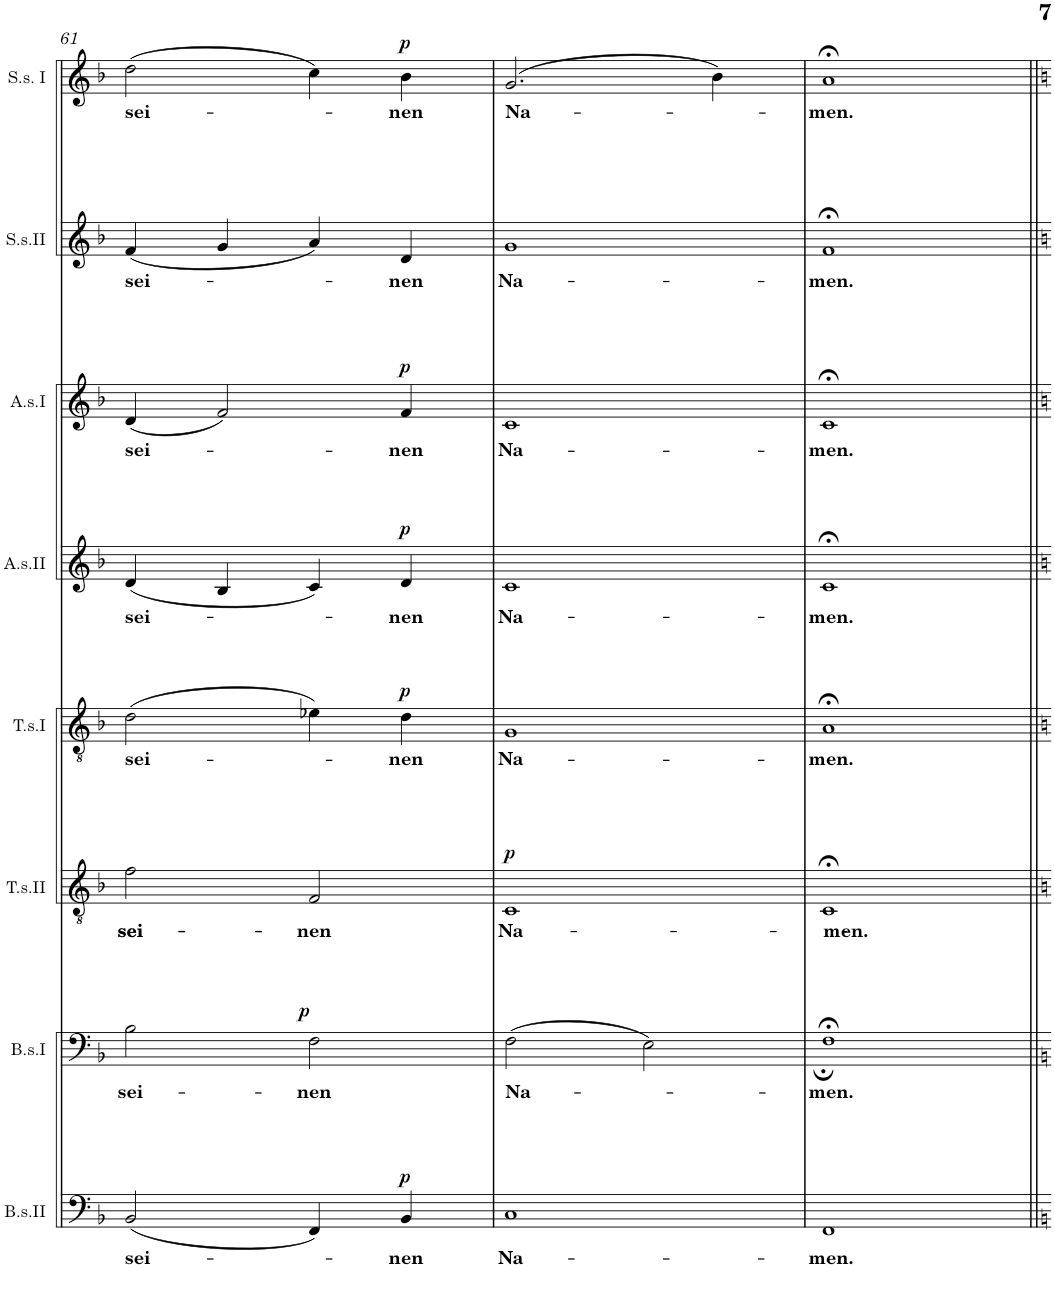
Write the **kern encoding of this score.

**kern	**text	**dynam	**kern	**text	**dynam	**kern	**text	**dynam	**kern	**text	**dynam	**kern	**text	**dynam	**kern	**text	**dynam	**kern	**text	**kern	**text	**dynam
*part8	*part8	*part8	*part7	*part7	*part7	*part6	*part6	*part6	*part5	*part5	*part5	*part4	*part4	*part4	*part3	*part3	*part3	*part2	*part2	*part1	*part1	*part1
*staff8	*staff8	*staff8	*staff7	*staff7	*staff7	*staff6	*staff6	*staff6	*staff5	*staff5	*staff5	*staff4	*staff4	*staff4	*staff3	*staff3	*staff3	*staff2	*staff2	*staff1	*staff1	*staff1
*I"Bass solo II	*	*	*I"Bass solo I	*	*	*I"Tenor solo II	*	*	*I"Tenor solo I	*	*	*I"Alto solo II	*	*	*I"Alto solo I	*	*	*I"Soprano solo II	*	*I"Soprano solo I	*	*
*I'B.s.II	*	*	*I'B.s.I	*	*	*I'T.s.II	*	*	*I'T.s.I	*	*	*I'A.s.II	*	*	*I'A.s.I	*	*	*I'S.s.II	*	*I'S.s. I	*	*
!!LO:PB:g=z
*clefF4	*	*	*clefF4	*	*	*clefGv2	*	*	*clefGv2	*	*	*clefG2	*	*	*clefG2	*	*	*clefG2	*	*clefG2	*	*
*k[b-]	*	*	*k[b-]	*	*	*k[b-]	*	*	*k[b-]	*	*	*k[b-]	*	*	*k[b-]	*	*	*k[b-]	*	*k[b-]	*	*
*M4/4	*	*	*M4/4	*	*	*M4/4	*	*	*M4/4	*	*	*M4/4	*	*	*M4/4	*	*	*M4/4	*	*M4/4	*	*
*met(c)	*	*	*met(c)	*	*	*met(c)	*	*	*met(c)	*	*	*met(c)	*	*	*met(c)	*	*	*met(c)	*	*met(c)	*	*
=61	=61	=61	=61	=61	=61	=61	=61	=61	=61	=61	=61	=61	=61	=61	=61	=61	=61	=61	=61	=61	=61	=61
!	!LO:LY:b	!	!	!LO:LY:b	!	!	!LO:LY:b	!	!	!LO:LY:b	!	!	!LO:LY:b	!	!	!LO:LY:b	!	!	!LO:LY:b	!	!LO:LY:b	!
(2BB-/	sei-	.	2B-\	sei-	.	2f\	sei-	.	(2d\	sei-	.	(4d/	sei-	.	(4d/	sei-	.	(4f/	sei-	(2dd\	sei-	.
.	.	.	.	.	.	.	.	.	.	.	.	4B-/	.	.	2f/)	.	.	4g/	.	.	.	.
!	!	!	!	!LO:LY:b	!LO:DY:a	!	!LO:LY:b	!	!	!	!	!	!	!	!	!	!	!	!	!	!	!
4FF/)	.	.	2F\	-nen	p	2F/	-nen	.	4e-X\)	.	.	4c/)	.	.	.	.	.	4a/)	.	4cc\)	.	.
!	!LO:LY:b	!LO:DY:a	!	!	!	!	!	!	!	!LO:LY:b	!LO:DY:a	!	!LO:LY:b	!LO:DY:a	!	!LO:LY:b	!LO:DY:a	!	!LO:LY:b	!	!LO:LY:b	!LO:DY:a
4BB-/	-nen	p	.	.	.	.	.	.	4d\	-nen	p	4d/	-nen	p	4f/	-nen	p	4d/	-nen	4b-\	-nen	p
=62	=62	=62	=62	=62	=62	=62	=62	=62	=62	=62	=62	=62	=62	=62	=62	=62	=62	=62	=62	=62	=62	=62
!	!LO:LY:b	!	!	!LO:LY:b	!	!	!LO:LY:b	!LO:DY:a	!	!LO:LY:b	!	!	!LO:LY:b	!	!	!LO:LY:b	!	!	!LO:LY:b	!	!LO:LY:b	!
1C	Na-	.	(2F\	Na-	.	1C	Na-	p	1G	Na-	.	1c	Na-	.	1c	Na-	.	1g	Na-	(2.g/	Na-	.
.	.	.	2E\)	.	.	.	.	.	.	.	.	.	.	.	.	.	.	.	.	.	.	.
.	.	.	.	.	.	.	.	.	.	.	.	.	.	.	.	.	.	.	.	4b-\)	.	.
=63	=63	=63	=63	=63	=63	=63	=63	=63	=63	=63	=63	=63	=63	=63	=63	=63	=63	=63	=63	=63	=63	=63
!	!LO:LY:b	!	!	!LO:LY:b	!	!	!LO:LY:b	!	!	!LO:LY:b	!	!	!LO:LY:b	!	!	!LO:LY:b	!	!	!LO:LY:b	!	!LO:LY:b	!
1FF	-men.	.	1F;<	-men.	.	1C;<	-men.-	.	1A;<	-men.	.	1c;<	-men.	.	1c;<	-men.	.	1f;<	-men.	1a;<	-men.	.
=||	=||	=||	=||	=||	=||	=||	=||	=||	=||	=||	=||	=||	=||	=||	=||	=||	=||	=||	=||	=||	=||	=||
*-	*-	*-	*-	*-	*-	*-	*-	*-	*-	*-	*-	*-	*-	*-	*-	*-	*-	*-	*-	*-	*-	*-
